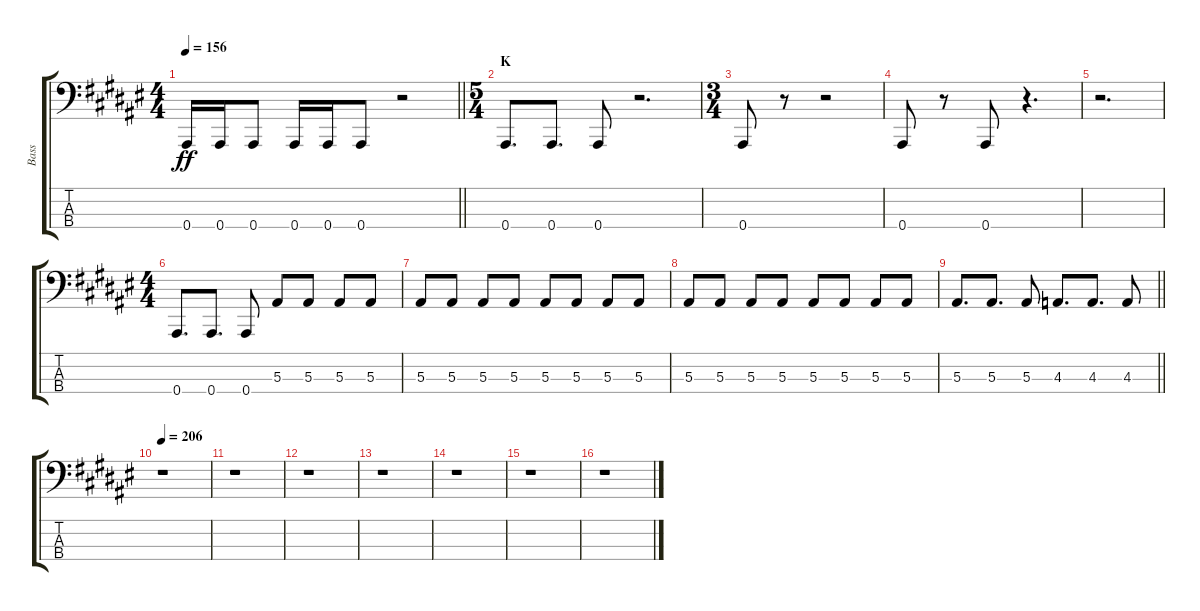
\track ("Bass" "Bass") {instrument electricbasspick}
\staff {score tabs}
\tuning (Eb2 Bb1 F1 Bb0) {hide}
\ts (4 4)
\tempo 156
\clef f4
\barLineRight lightlight
\ks f#
0.4.16{dy ff} 0.4.16 0.4.8 0.4.16 0.4.16 0.4.8 r.2 |
\ts (5 4)
\section ("" "K")
0.4.8{d} 0.4.8{d} 0.4.8 r.2{d} |
\ts (3 4)
0.4.8 r.8 r.2 |
0.4.8 r.8 0.4.8 r.4{d} |
r.2{d} |
\ts (4 4)
0.4.8{d} 0.4.8{d} 0.4.8 5.3.8 5.3.8 5.3.8 5.3.8 |
5.3.8 5.3.8 5.3.8 5.3.8 5.3.8 5.3.8 5.3.8 5.3.8 |
5.3.8 5.3.8 5.3.8 5.3.8 5.3.8 5.3.8 5.3.8 5.3.8 |
\barLineRight lightlight
5.3.8{d} 5.3.8{d} 5.3.8 4.3.8{d} 4.3.8{d} 4.3.8 |
\section ("" "")
\tempo 206
r.1 |
r.1 |
r.1 |
r.1 |
r.1 |
r.1 |
r.1
